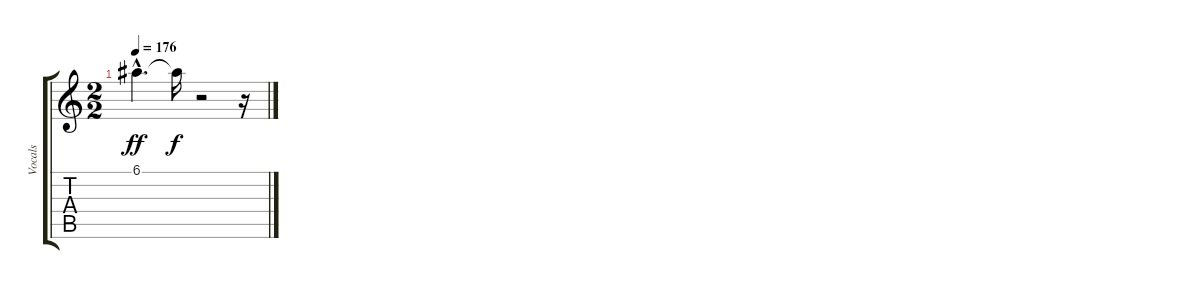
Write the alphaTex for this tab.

\track ("Vocals" "Vocals") {instrument electricguitarjazz}
\staff {score tabs}
\tuning (E4 B3 G3 D3 A2 E2) {hide}
\ts (2 2)
\tempo 176
\clef g2
\ks c
6.1{hac}.4{d dy ff} 6.1{t}.16{dy f} r.2 r.16
